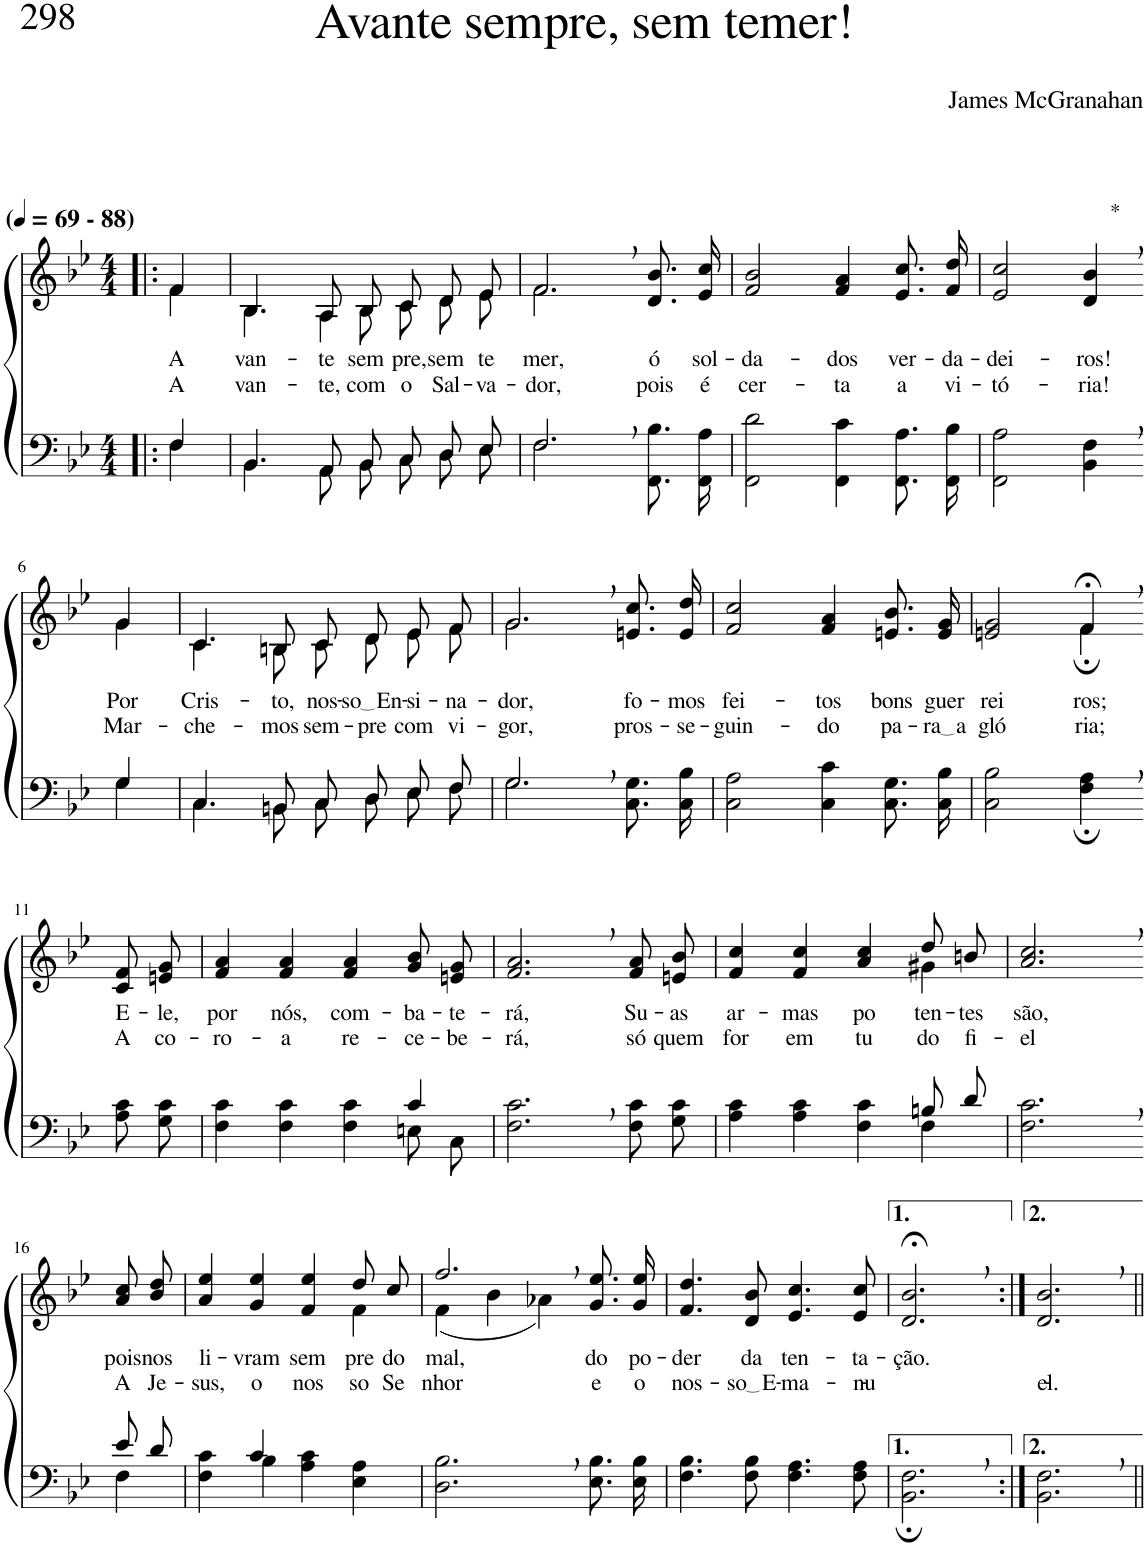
**kern	**kern	**text	**text
*part2	*part1	*part1	*part1
*staff2	*staff1	*staff1	*staff1
*I"Parte III e IV	*I"Parte I e II	*	*
*clefF4	*clefG2	*	*
*k[b-e-]	*k[b-e-]	*	*
*M4/4	*M4/4	*	*
*MM69	*MM69	*	*
=1!|:	=1!|:	=1!|:	=1!|:
*^	*^	*	*
!	!	!LO:TX:a:B:t=(	!	!	!
!	!	!LO:TX:a:B:t=- 88)	!	!	!
!	!	!	!	!LO:LY:b	!LO:LY:b
4F/	4F\	4f/	4f\	A-	A-
=2	=2	=2	=2	=2	=2
!	!	!	!	!LO:LY:b	!LO:LY:b
*	*	*	*^	*	*
4.BB-/	4.BB-\	4.B-\	4.B-/	2ryy	-van-	-van-
!	!	!	!	!	!LO:LY:b	!LO:LY:b
8AA/	8AA\	4A\	8A/	.	-te	-te,
!	!	!	!	!	!LO:LY:b	!LO:LY:b
8BB-/L	8BB-\L	.	8B-/L	8B-\	sem-	com
!	!	!	!	!	!LO:LY:b	!LO:LY:b
8C/J	8C\J	8c\	8c/J	4.ryy	-pre,	o
!	!	!	!	!	!LO:LY:b	!LO:LY:b
8D/L	8D\L	8d\L	8d/L	.	sem	Sal-
!	!	!	!	!	!LO:LY:b	!LO:LY:b
8E-/J	8E-\J	8e-\J	8e-/J	.	te-	-va-
*	*	*	*v	*v	*	*
=3	=3	=3	=3	=3	=3
!	!	!	!	!	!LO:LY:b
!	!	!	!	!LO:LY:b	!
2.F,/	2.F\	2.f,/	2.f\	-mer,	-dor,
!	!	!	!	!LO:LY:b	!LO:LY:b
4ryy	8.FF/ 8.B-/L	8.d/ 8.b-/L	4ryy	ó	-pois
!	!	!	!	!LO:LY:b	!LO:LY:b
.	16FF/ 16A/Jk	16e-/ 16cc/Jk	.	sol-	é
*	*	*v	*v	*	*
=4	=4	=4	=4	=4
!	!	!	!LO:LY:b	!LO:LY:b
*v	*v	*	*	*
2FF\ 2d\	2f/ 2b-/	-da-	cer-
!	!	!LO:LY:b	!LO:LY:b
4FF\ 4c\	4f/ 4a/	-dos	-ta
!	!	!LO:LY:b	!LO:LY:b
8.FF\ 8.A\L	8.e-/ 8.cc/L	ver-	a
!	!	!LO:LY:b	!LO:LY:b
16FF\ 16B-\Jk	16f/ 16dd/Jk	-da-	vi-
=5	=5	=5	=5
!	!	!LO:LY:b	!LO:LY:b
2FF\ 2A\	2e-/ 2cc/	-dei-	-tó-
!	!LO:TX:a:t=*	!	!
!	!	!LO:LY:b	!LO:LY:b
4BB-\, 4F\,	4d/, 4b-/,	-ros!	-ria!
!!LO:LB:g=z
=6-	=6-	=6-	=6-
*^	*^	*	*
!	!	!	!	!LO:LY:b	!LO:LY:b
4G\	4G/	4g/	4g\	Por	Mar-
=7	=7	=7	=7	=7	=7
!	!	!	!	!LO:LY:b	!LO:LY:b
4.C/	4.C\	4.c/	4.c\	Cris-	-che-
!	!	!	!	!LO:LY:b	!LO:LY:b
8BBn/	8BB\	8Bn/	8B\	-to,	-mos
!	!	!	!	!LO:LY:b	!LO:LY:b
8C/L	8C\L	8c/L	8c\L	nos-	sem-
!	!	!	!	!LO:LY:b	!LO:LY:b
8D/J	8D\J	8d/J	8d\J	so En	-pre
!	!	!	!	!LO:LY:b	!LO:LY:b
8E-/L	8E-\L	8e-/L	8e-\L	-si-	com
!	!	!	!	!LO:LY:b	!LO:LY:b
8F/J	8F\J	8f/J	8f\J	-na-	vi-
=8	=8	=8	=8	=8	=8
!	!	!	!	!LO:LY:b	!LO:LY:b
2.G,/	2.G\	2.g,/	2.g\	-dor,	-gor,
!	!	!	!	!LO:LY:b	!LO:LY:b
4ryy	8.C\ 8.G\L	8.en/ 8.cc/L	4ryy	fo-	pros-
!	!	!	!	!LO:LY:b	!LO:LY:b
.	16C\ 16B-\Jk	16e/ 16dd/Jk	.	-mos	-se-
*	*	*v	*v	*	*
=9	=9	=9	=9	=9
!	!	!	!LO:LY:b	!LO:LY:b
*v	*v	*	*	*
2C\ 2A\	2f/ 2cc/	fei-	-guin-
!	!	!LO:LY:b	!LO:LY:b
4C\ 4c\	4f/ 4a/	-tos	-do
!	!	!LO:LY:b	!LO:LY:b
8.C\ 8.G\L	8.en/ 8.b-/L	bons	pa-
!	!	!LO:LY:b	!LO:LY:b
16C\ 16B-\Jk	16e/ 16g/Jk	guer-	ra a
=10	=10	=10	=10
*	*^	*	*
!	!	!	!LO:LY:b	!LO:LY:b
2C\ 2B-\	2ryy	2en/ 2g/	-rei-	gló-
!	!	!	!LO:LY:b	!LO:LY:b
4F\;, 4A\;,	4f;<,\	4f;/	-ros;	-ria;
!!LO:LB:g=z
=11-	=11-	=11-	=11-	=11-
!	!	!	!LO:LY:b	!LO:LY:b
*	*v	*v	*	*
8A\ 8c\L	8c/ 8f/L	E-	A
!	!	!LO:LY:b	!LO:LY:b
8G\ 8c\J	8en/ 8g/J	-le,	co-
=12	=12	=12	=12
*^	*	*	*
!	!	!	!LO:LY:b	!LO:LY:b
2.ryy	4F\ 4c\	4f/ 4a/	por	-ro-
!	!	!	!LO:LY:b	!LO:LY:b
.	4F\ 4c\	4f/ 4a/	nós,	-a
!	!	!	!LO:LY:b	!LO:LY:b
.	4F\ 4c\	4f/ 4a/	com-	re-
!	!	!	!LO:LY:b	!LO:LY:b
4c/	8En\L	8g/ 8b-/L	-ba-	-ce-
!	!	!	!LO:LY:b	!LO:LY:b
.	8C\J	8en/ 8g/J	-te-	-be-
=13	=13	=13	=13	=13
!	!	!	!LO:LY:b	!LO:LY:b
*v	*v	*	*	*
2.F\, 2.c\,	2.f/, 2.a/,	-rá,	-rá,
!	!	!LO:LY:b	!LO:LY:b
8F\ 8c\L	8f/ 8a/L	Su-	só
!	!	!LO:LY:b	!LO:LY:b
8G\ 8c\J	8en/ 8b-/J	-as	quem
=14	=14	=14	=14
*^	*	*	*
!	!	!	!LO:LY:b	!LO:LY:b
*	*	*^	*	*
2.ryy	4A\ 4c\	4f/ 4cc/	2.ryy	ar-	for
!	!	!	!	!LO:LY:b	!LO:LY:b
.	4A\ 4c\	4f/ 4cc/	.	-mas	em
!	!	!	!	!LO:LY:b	!LO:LY:b
.	4F\ 4c\	4a/ 4cc/	.	po-	tu-
!	!	!	!	!LO:LY:b	!LO:LY:b
8Bn/L	4F\	8dd/L	4g#X\	-ten-	-do
!	!	!	!	!LO:LY:b	!LO:LY:b
8d/J	.	8bn/J	.	-tes	fi-
*v	*v	*	*	*	*
*	*v	*v	*	*
=15	=15	=15	=15
!	!	!LO:LY:b	!LO:LY:b
2.F\, 2.c\,	2.a/, 2.cc/,	são,	-el
!!LO:LB:g=z
=16-	=16-	=16-	=16-
*^	*	*	*
!	!	!	!LO:LY:b	!LO:LY:b
8e-/L	4F\	8a\ 8cc\L	pois	A
!	!	!	!LO:LY:b	!LO:LY:b
8d/J	.	8b-\ 8dd\J	nos	Je-
=17	=17	=17	=17	=17
!	!	!	!LO:LY:b	!LO:LY:b
*	*	*^	*	*
4ryy	4F\ 4c\	4a/ 4ee-/	2.ryy	li-	-sus,
!	!	!	!	!LO:LY:b	!LO:LY:b
4c/	4B-\	4g/ 4ee-/	.	-vram	o
!	!	!	!	!LO:LY:b	!LO:LY:b
2ryy	4A\ 4c\	4f/ 4ee-/	.	sem-	nos-
!	!	!	!	!LO:LY:b	!LO:LY:b
.	4E-\ 4A\	8dd/L	4f\	-pre	-so
!	!	!	!	!LO:LY:b	!LO:LY:b
.	.	8cc/J	.	do	Se-
*v	*v	*	*	*	*
=18	=18	=18	=18	=18
!	!	!	!LO:LY:b	!LO:LY:b
2.D\, 2.B-\,	2.ff,/	(4f\	mal,	-nhor
.	.	4b-\	.	.
.	.	4a-X\)	.	.
!	!	!	!LO:LY:b	!LO:LY:b
8.E-\ 8.B-\L	8.g\ 8.ee-\L	4ryy	do	e
!	!	!	!LO:LY:b	!LO:LY:b
16E-\ 16B-\Jk	16g\ 16ee-\Jk	.	po-	o
*	*v	*v	*	*
=19	=19	=19	=19
!	!	!LO:LY:b	!LO:LY:b
4.F\ 4.B-\	4.f/ 4.dd/	-der	nos-
!	!	!LO:LY:b	!LO:LY:b
8F\ 8B-\	8d/ 8b-/	da	so E
!	!	!LO:LY:b	!LO:LY:b
4.F\ 4.A\	4.e-/ 4.cc/	ten-	-ma-
!	!	!LO:LY:b	!LO:LY:b
8F\ 8A\	8e-/ 8cc/	-ta-	-nu-
=20	=20	=20	=20
!	!	!LO:LY:b	!
2.BB-\;, 2.F\;,	2.d/;<, 2.b-/;<,	-ção.	.
=21:|!	=21:|!	=21:|!	=21:|!
!	!	!	!LO:LY:b
2.BB-\, 2.F\,	2.d/, 2.b-/,	.	-el.-
=||	=||	=||	=||
*-	*-	*-	*-
